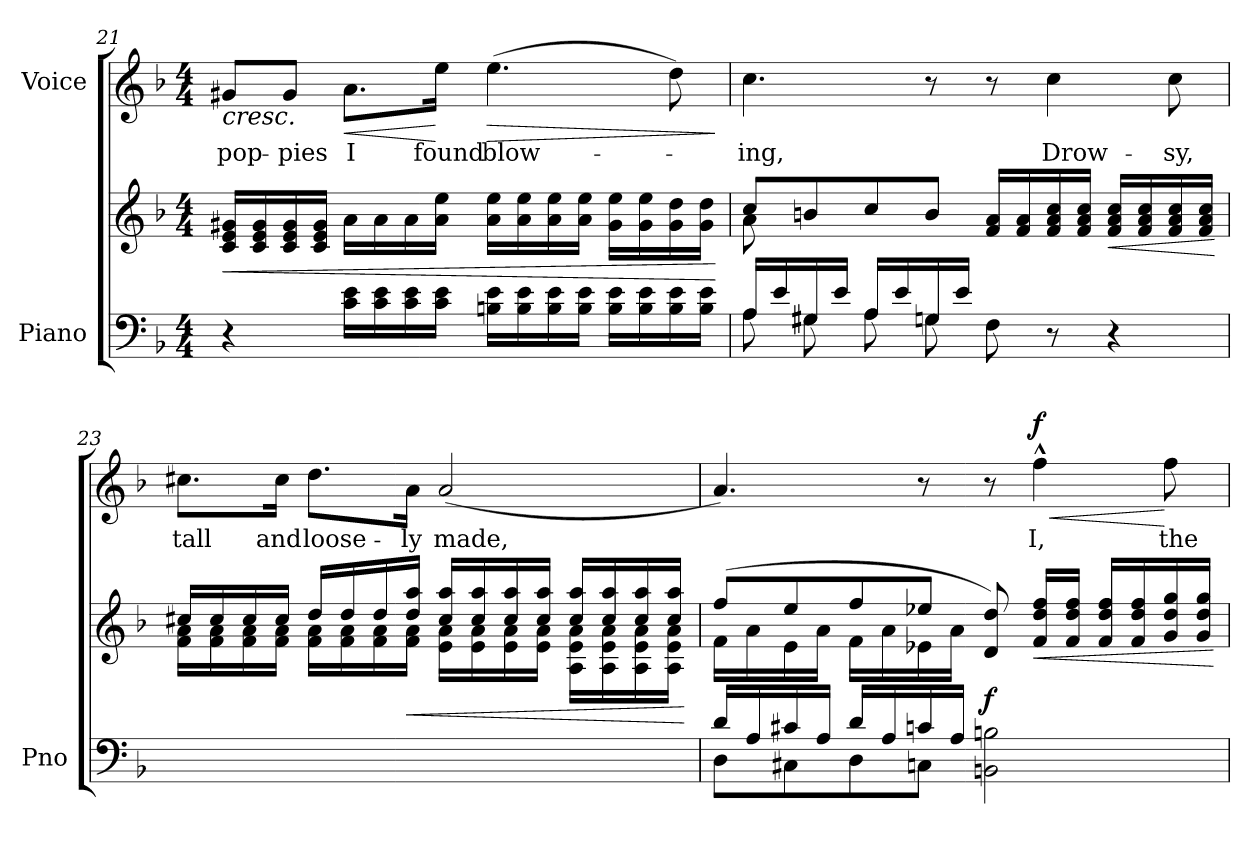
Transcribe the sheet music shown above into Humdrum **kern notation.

**kern	**kern	**dynam	**kern	**text	**dynam
*part2	*part2	*part2	*part1	*part1	*part1
*staff3	*staff2	*staff2/3	*staff1	*staff1	*staff1
*I"Piano	*	*	*I"Voice	*	*
*I'Pno	*	*	*	*	*
!!LO:LB:g=z
*clefF4	*clefG2	*	*clefG2	*	*
*k[b-]	*k[b-]	*	*k[b-]	*	*
*M4/4	*M4/4	*	*M4/4	*	*
=21	=21	=21	=21	=21	=21
!	!	!LO:HP:b	!	!LO:LY:b	!LO:HP:b
4r	16c/ 16e/ 16g#X/LL	<	8g#X/L	pop-	<
.	16c/ 16e/ 16g#/	.	.	.	.
!	!	!	!	!LO:LY:b	!
.	16c/ 16e/ 16g#/	.	8g#/J	-pies	.
.	16c/ 16e/ 16g#/JJ	.	.	.	.
!	!	!	!	!LO:LY:b	!LO:HP:b
16c\ 16e\LL	16a\LL	.	8.a\L	I	<
16c\ 16e\	16a\	.	.	.	.
16c\ 16e\	16a\	.	.	.	.
!	!	!	!	!LO:LY:b	!
16c\ 16e\JJ	16a\ 16ee\JJ	.	16ee\Jk	found	[
!	!	!	!	!LO:LY:b	!LO:HP:b
16Bn\ 16e\LL	16a\ 16ee\LL	.	(4.ee\	blow-	>
16B\ 16e\	16a\ 16ee\	.	.	.	.
16B\ 16e\	16a\ 16ee\	.	.	.	.
16B\ 16e\JJ	16a\ 16ee\JJ	.	.	.	.
16B\ 16e\LL	16g#\ 16ee\LL	.	.	.	.
16B\ 16e\	16g#\ 16ee\	.	.	.	.
16B\ 16e\	16g#\ 16dd\	.	8dd\)	.	.
16B\ 16e\JJ	16g#\ 16dd\JJ	.	.	.	.
.	.	[	.	.	[ ]
=22	=22	=22	=22	=22	=22
*^	*^	*	*	*	*
!	!	!	!	!	!	!LO:LY:b	!
16A/LL	8A\	8cc/L	8a\	.	4.cc\	-ing,	.
16e/	.	.	.	.	.	.	.
16G#X/	8G#\	8bn/	2..ryy	.	.	.	.
16e/JJ	.	.	.	.	.	.	.
16A/LL	8A\	8cc/	.	.	.	.	.
16e/	.	.	.	.	.	.	.
16Gn/	8G\	8b/J	.	.	8r	.	.
16e/JJ	.	.	.	.	.	.	.
8F\	2ryy	16f/ 16a/LL	.	.	8r	.	.
.	.	16f/ 16a/	.	.	.	.	.
!	!	!	!	!	!	!LO:LY:b	!
8r	.	16f/ 16a/ 16cc/	.	.	4cc\	Drow-	.
.	.	16f/ 16a/ 16cc/JJ	.	.	.	.	.
!	!	!	!	!LO:HP:b	!	!	!
4r	.	16f/ 16a/ 16cc/LL	.	<	.	.	.
.	.	16f/ 16a/ 16cc/	.	.	.	.	.
!	!	!	!	!	!	!LO:LY:b	!
.	.	16f/ 16a/ 16cc/	.	.	8cc\	-sy,	.
.	.	16f/ 16a/ 16cc/JJ	.	.	.	.	.
*v	*v	*	*	*	*	*	*
*	*v	*v	*	*	*	*
.	.	[	.	.	.
!!LO:PB:g=z
=23	=23	=23	=23	=23	=23
*	*^	*	*	*	*
!	!	!	!	!	!LO:LY:b	!
1ryy	16cc#X/LL	16f\ 16a\LL	.	8.cc#X\L	tall	.
.	16cc#/	16f\ 16a\	.	.	.	.
.	16cc#/	16f\ 16a\	.	.	.	.
!	!	!	!	!	!LO:LY:b	!
.	16cc#/JJ	16f\ 16a\JJ	.	16cc#\Jk	and	.
!	!	!	!	!	!LO:LY:b	!
.	16dd/LL	16f\ 16a\LL	.	8.dd\L	loose-	.
.	16dd/	16f\ 16a\	.	.	.	.
.	16dd/	16f\ 16a\	.	.	.	.
!	!	!	!LO:HP:b	!	!LO:LY:b	!
.	16dd/ 16aa/JJ	16f\ 16a\JJ	<	16a\Jk	-ly	.
!	!	!	!	!	!LO:LY:b	!
.	16cc#/ 16aa/LL	16e\ 16a\LL	.	(2a/	made,	.
.	16cc#/ 16aa/	16e\ 16a\	.	.	.	.
.	16cc#/ 16aa/	16e\ 16a\	.	.	.	.
.	16cc#/ 16aa/JJ	16e\ 16a\JJ	.	.	.	.
.	16cc#/ 16aa/LL	16A\ 16e\ 16a\LL	.	.	.	.
.	16cc#/ 16aa/	16A\ 16e\ 16a\	.	.	.	.
.	16cc#/ 16aa/	16A\ 16e\ 16a\	.	.	.	.
.	16cc#/ 16aa/JJ	16A\ 16e\ 16a\JJ	.	.	.	.
*	*v	*v	*	*	*	*
.	.	[	.	.	.
=24	=24	=24	=24	=24	=24
*^	*^	*	*	*	*
16d/LL	8D\L	(8ff/L	16f\LL	.	4.a/)	.	.
16A/	.	.	16a\	.	.	.	.
16c#X/	8C#X\	8ee/	16e\	.	.	.	.
16A/JJ	.	.	16a\JJ	.	.	.	.
16d/LL	8D\	8ff/	16f\LL	.	.	.	.
16A/	.	.	16a\	.	.	.	.
16cn/	8Cn\J	8ee-X/J	16e-X\	.	8r	.	.
16A/JJ	.	.	16a\JJ	.	.	.	.
!	!	!	!	!LO:DY:a=2	!	!	!
2BBn\ 2Bn\	2ryy	8d/ 8dd/)	2ryy	f	8r	.	.
!	!	!	!	!LO:HP:b	!	!LO:LY:b	!LO:HP:b
!	!	!	!	!	!	!	!LO:DY:n=1:a
.	.	16f/ 16dd/ 16ff/LL	.	<	4ff^^\	I,	< f
.	.	16f/ 16dd/ 16ff/JJ	.	.	.	.	.
.	.	16f/ 16dd/ 16ff/LL	.	.	.	.	.
.	.	16f/ 16dd/ 16ff/	.	.	.	.	.
!	!	!	!	!	!	!LO:LY:b	!
.	.	16g/ 16dd/ 16gg/	.	.	8ff\	the	[
.	.	16g/ 16dd/ 16gg/JJ	.	.	.	.	.
*v	*v	*	*	*	*	*	*
*	*v	*v	*	*	*	*
.	.	[	.	.	.
=	=	=	=	=	=
*-	*-	*-	*-	*-	*-
